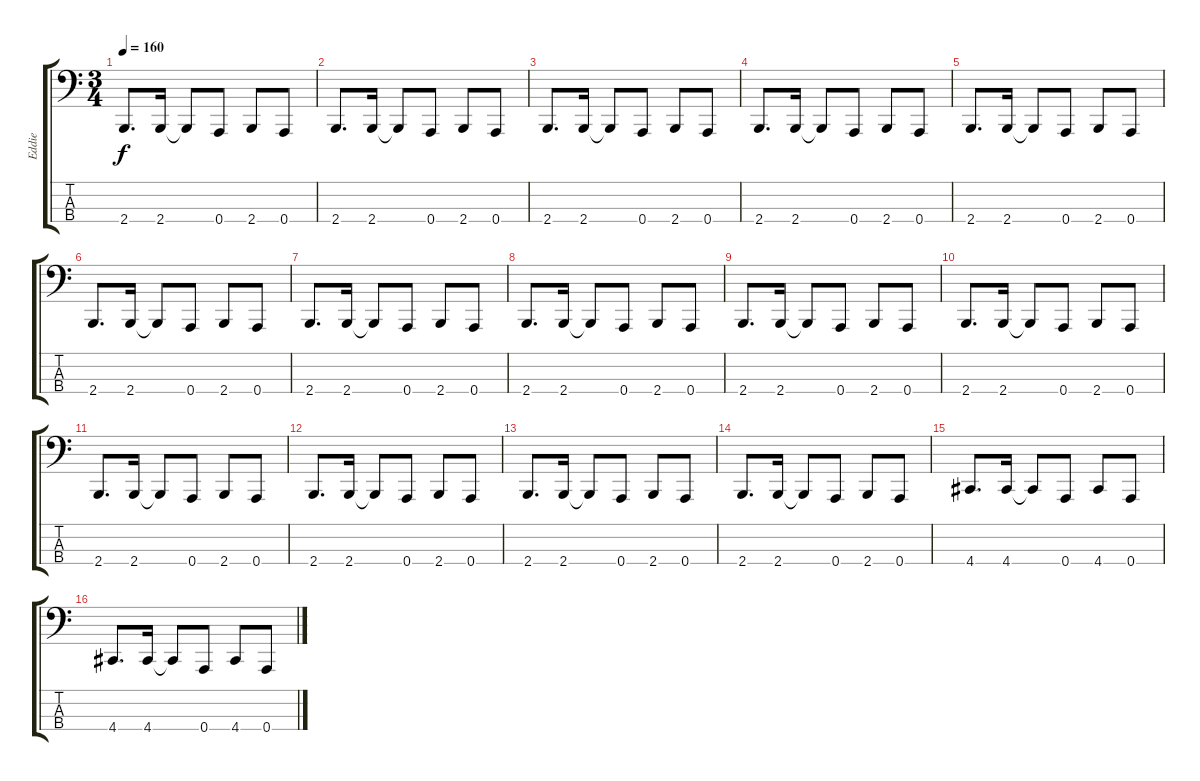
\track ("Eddie" "Eddie") {instrument electricbasspick}
\staff {score tabs}
\tuning (D2 A1 E1 A0) {hide}
\ts (3 4)
\tempo 160
\clef f4
\ks c
2.4.8{d dy f} 2.4.16 2.4{t}.8 0.4.8 2.4.8 0.4.8 |
2.4.8{d} 2.4.16 2.4{t}.8 0.4.8 2.4.8 0.4.8 |
2.4.8{d} 2.4.16 2.4{t}.8 0.4.8 2.4.8 0.4.8 |
2.4.8{d} 2.4.16 2.4{t}.8 0.4.8 2.4.8 0.4.8 |
2.4.8{d} 2.4.16 2.4{t}.8 0.4.8 2.4.8 0.4.8 |
2.4.8{d} 2.4.16 2.4{t}.8 0.4.8 2.4.8 0.4.8 |
2.4.8{d} 2.4.16 2.4{t}.8 0.4.8 2.4.8 0.4.8 |
2.4.8{d} 2.4.16 2.4{t}.8 0.4.8 2.4.8 0.4.8 |
2.4.8{d} 2.4.16 2.4{t}.8 0.4.8 2.4.8 0.4.8 |
2.4.8{d} 2.4.16 2.4{t}.8 0.4.8 2.4.8 0.4.8 |
2.4.8{d} 2.4.16 2.4{t}.8 0.4.8 2.4.8 0.4.8 |
2.4.8{d} 2.4.16 2.4{t}.8 0.4.8 2.4.8 0.4.8 |
2.4.8{d} 2.4.16 2.4{t}.8 0.4.8 2.4.8 0.4.8 |
2.4.8{d} 2.4.16 2.4{t}.8 0.4.8 2.4.8 0.4.8 |
4.4.8{d} 4.4.16 4.4{t}.8 0.4.8 4.4.8 0.4.8 |
4.4.8{d} 4.4.16 4.4{t}.8 0.4.8 4.4.8 0.4.8
